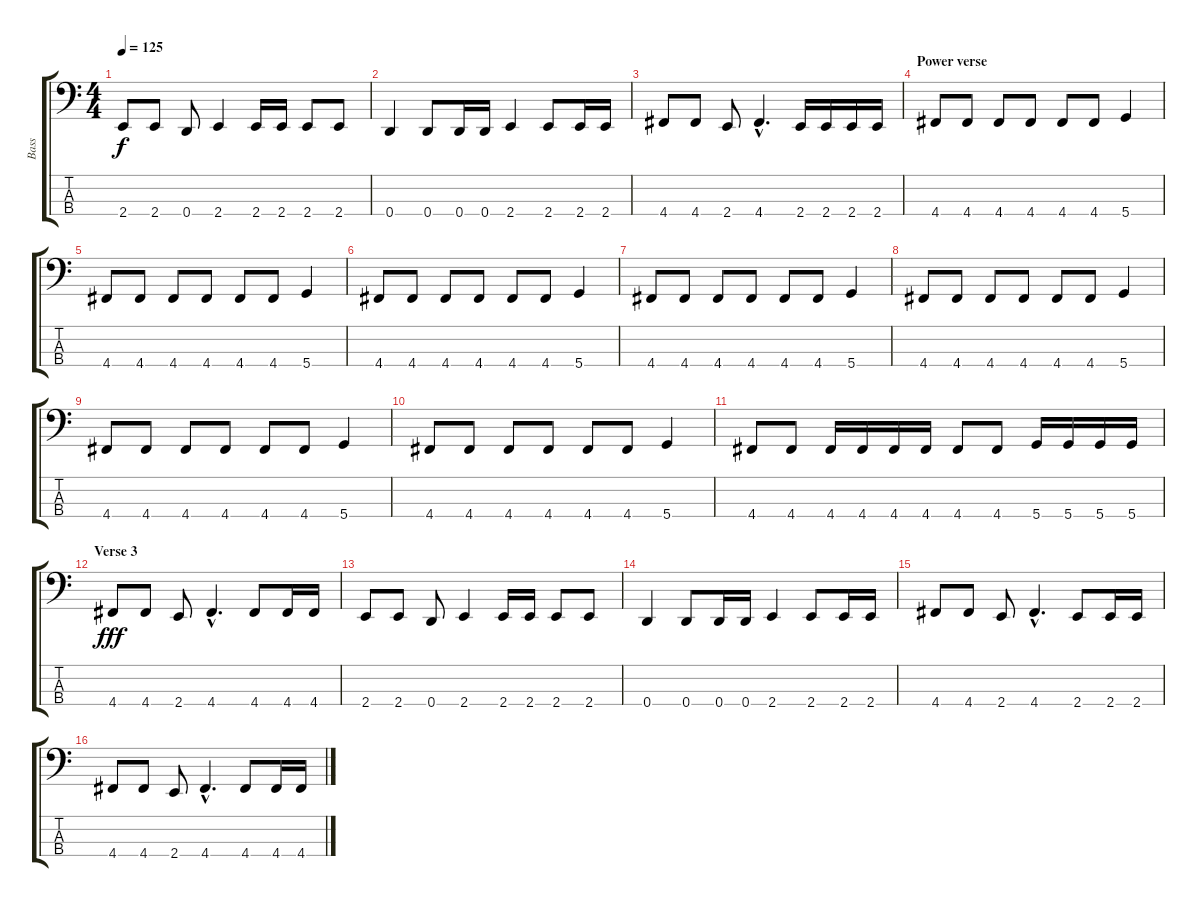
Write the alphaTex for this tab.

\track ("Bass" "Bass") {instrument electricbasspick}
\staff {score tabs}
\tuning (G2 D2 A1 D1) {hide}
\ts (4 4)
\tempo 125
\clef f4
\ks c
2.4.8{dy f} 2.4.8 0.4.8 2.4.4 2.4.16 2.4.16 2.4.8 2.4.8 |
0.4.4 0.4.8 0.4.16 0.4.16 2.4.4 2.4.8 2.4.16 2.4.16 |
4.4.8 4.4.8 2.4.8 4.4{hac}.4{d} 2.4.16 2.4.16 2.4.16 2.4.16 |
\section ("" "Power verse")
4.4.8 4.4.8 4.4.8 4.4.8 4.4.8 4.4.8 5.4.4 |
4.4.8 4.4.8 4.4.8 4.4.8 4.4.8 4.4.8 5.4.4 |
4.4.8 4.4.8 4.4.8 4.4.8 4.4.8 4.4.8 5.4.4 |
4.4.8 4.4.8 4.4.8 4.4.8 4.4.8 4.4.8 5.4.4 |
4.4.8 4.4.8 4.4.8 4.4.8 4.4.8 4.4.8 5.4.4 |
4.4.8 4.4.8 4.4.8 4.4.8 4.4.8 4.4.8 5.4.4 |
4.4.8 4.4.8 4.4.8 4.4.8 4.4.8 4.4.8 5.4.4 |
4.4.8 4.4.8 4.4.16 4.4.16 4.4.16 4.4.16 4.4.8 4.4.8 5.4.16 5.4.16 5.4.16 5.4.16 |
\section ("" "Verse 3")
4.4.8{dy fff} 4.4.8 2.4.8 4.4{hac}.4{d} 4.4.8 4.4.16 4.4.16 |
2.4.8 2.4.8 0.4.8 2.4.4 2.4.16 2.4.16 2.4.8 2.4.8 |
0.4.4 0.4.8 0.4.16 0.4.16 2.4.4 2.4.8 2.4.16 2.4.16 |
4.4.8 4.4.8 2.4.8 4.4{hac}.4{d} 2.4.8 2.4.16 2.4.16 |
4.4.8 4.4.8 2.4.8 4.4{hac}.4{d} 4.4.8 4.4.16 4.4.16
